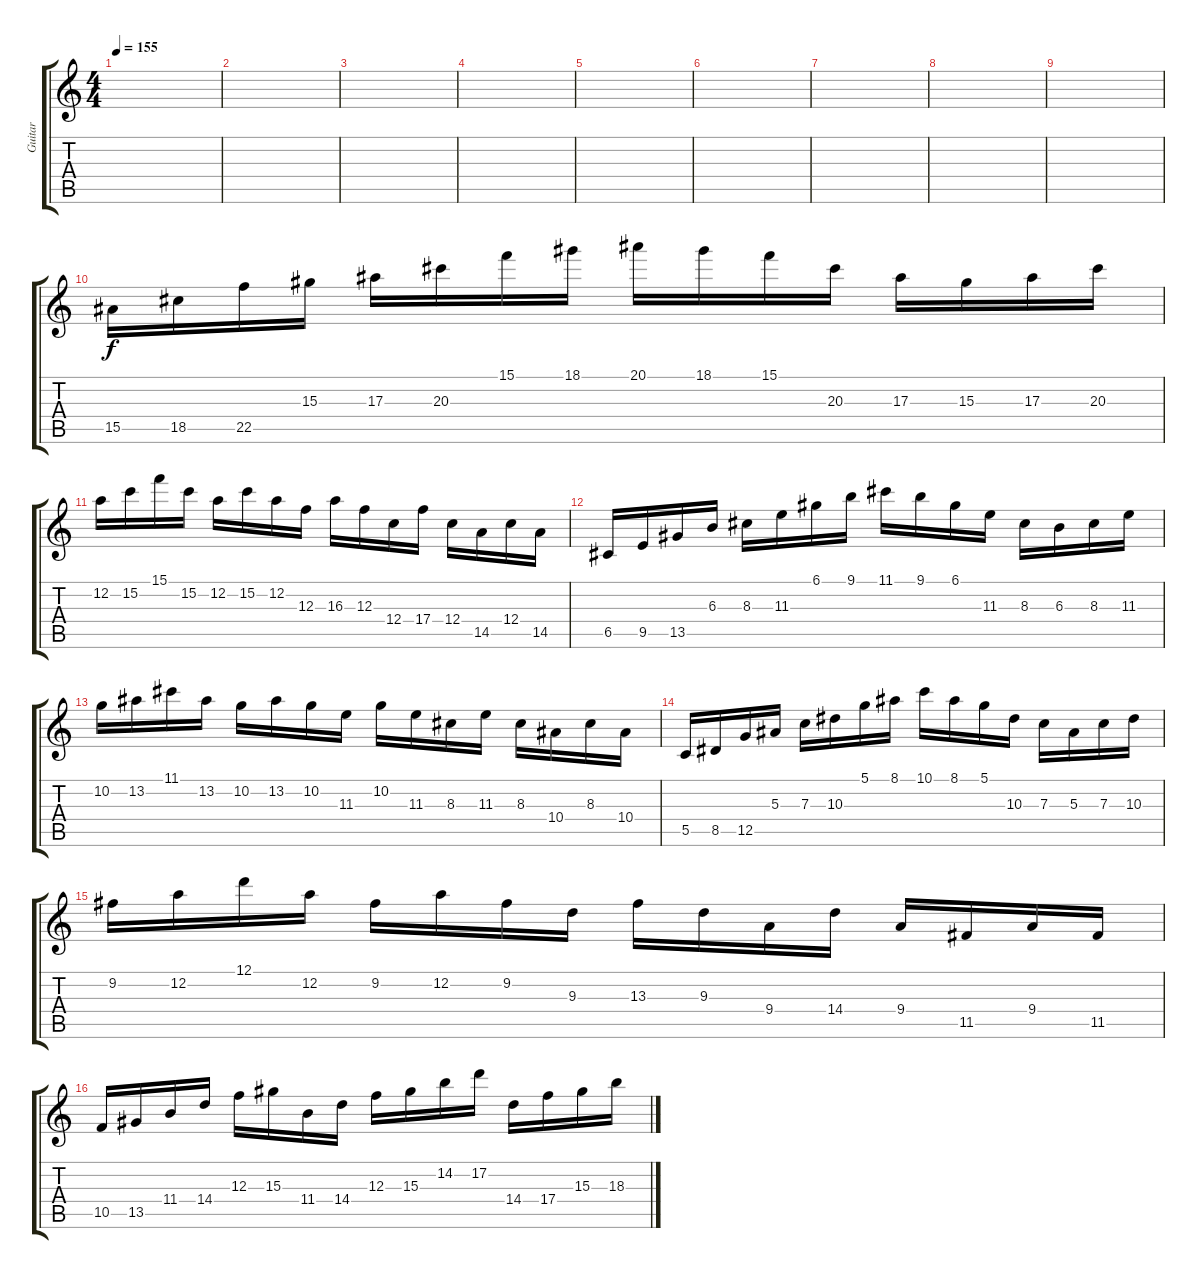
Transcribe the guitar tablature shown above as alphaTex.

\track ("Guitar" "Guitar") {instrument overdrivenguitar}
\staff {score tabs}
\tuning (D4 A3 F3 C3 G2 D2) {hide}
\ts (4 4)
\tempo 155
\clef g2
\ks c
|
|
|
|
|
|
|
|
|
15.5.16 18.5.16 22.5.16 15.3.16 17.3.16 20.3.16 15.1.16 18.1.16 20.1.16 18.1.16 15.1.16 20.3.16 17.3.16 15.3.16 17.3.16 20.3.16 |
12.2.16 15.2.16 15.1.16 15.2.16 12.2.16 15.2.16 12.2.16 12.3.16 16.3.16 12.3.16 12.4.16 17.4.16 12.4.16 14.5.16 12.4.16 14.5.16 |
6.5.16 9.5.16 13.5.16 6.3.16 8.3.16 11.3.16 6.1.16 9.1.16 11.1.16 9.1.16 6.1.16 11.3.16 8.3.16 6.3.16 8.3.16 11.3.16 |
10.2.16 13.2.16 11.1.16 13.2.16 10.2.16 13.2.16 10.2.16 11.3.16 10.2.16 11.3.16 8.3.16 11.3.16 8.3.16 10.4.16 8.3.16 10.4.16 |
5.5.16 8.5.16 12.5.16 5.3.16 7.3.16 10.3.16 5.1.16 8.1.16 10.1.16 8.1.16 5.1.16 10.3.16 7.3.16 5.3.16 7.3.16 10.3.16 |
9.2.16 12.2.16 12.1.16 12.2.16 9.2.16 12.2.16 9.2.16 9.3.16 13.3.16 9.3.16 9.4.16 14.4.16 9.4.16 11.5.16 9.4.16 11.5.16 |
10.5.16 13.5.16 11.4.16 14.4.16 12.3.16 15.3.16 11.4.16 14.4.16 12.3.16 15.3.16 14.2.16 17.2.16 14.4.16 17.4.16 15.3.16 18.3.16
